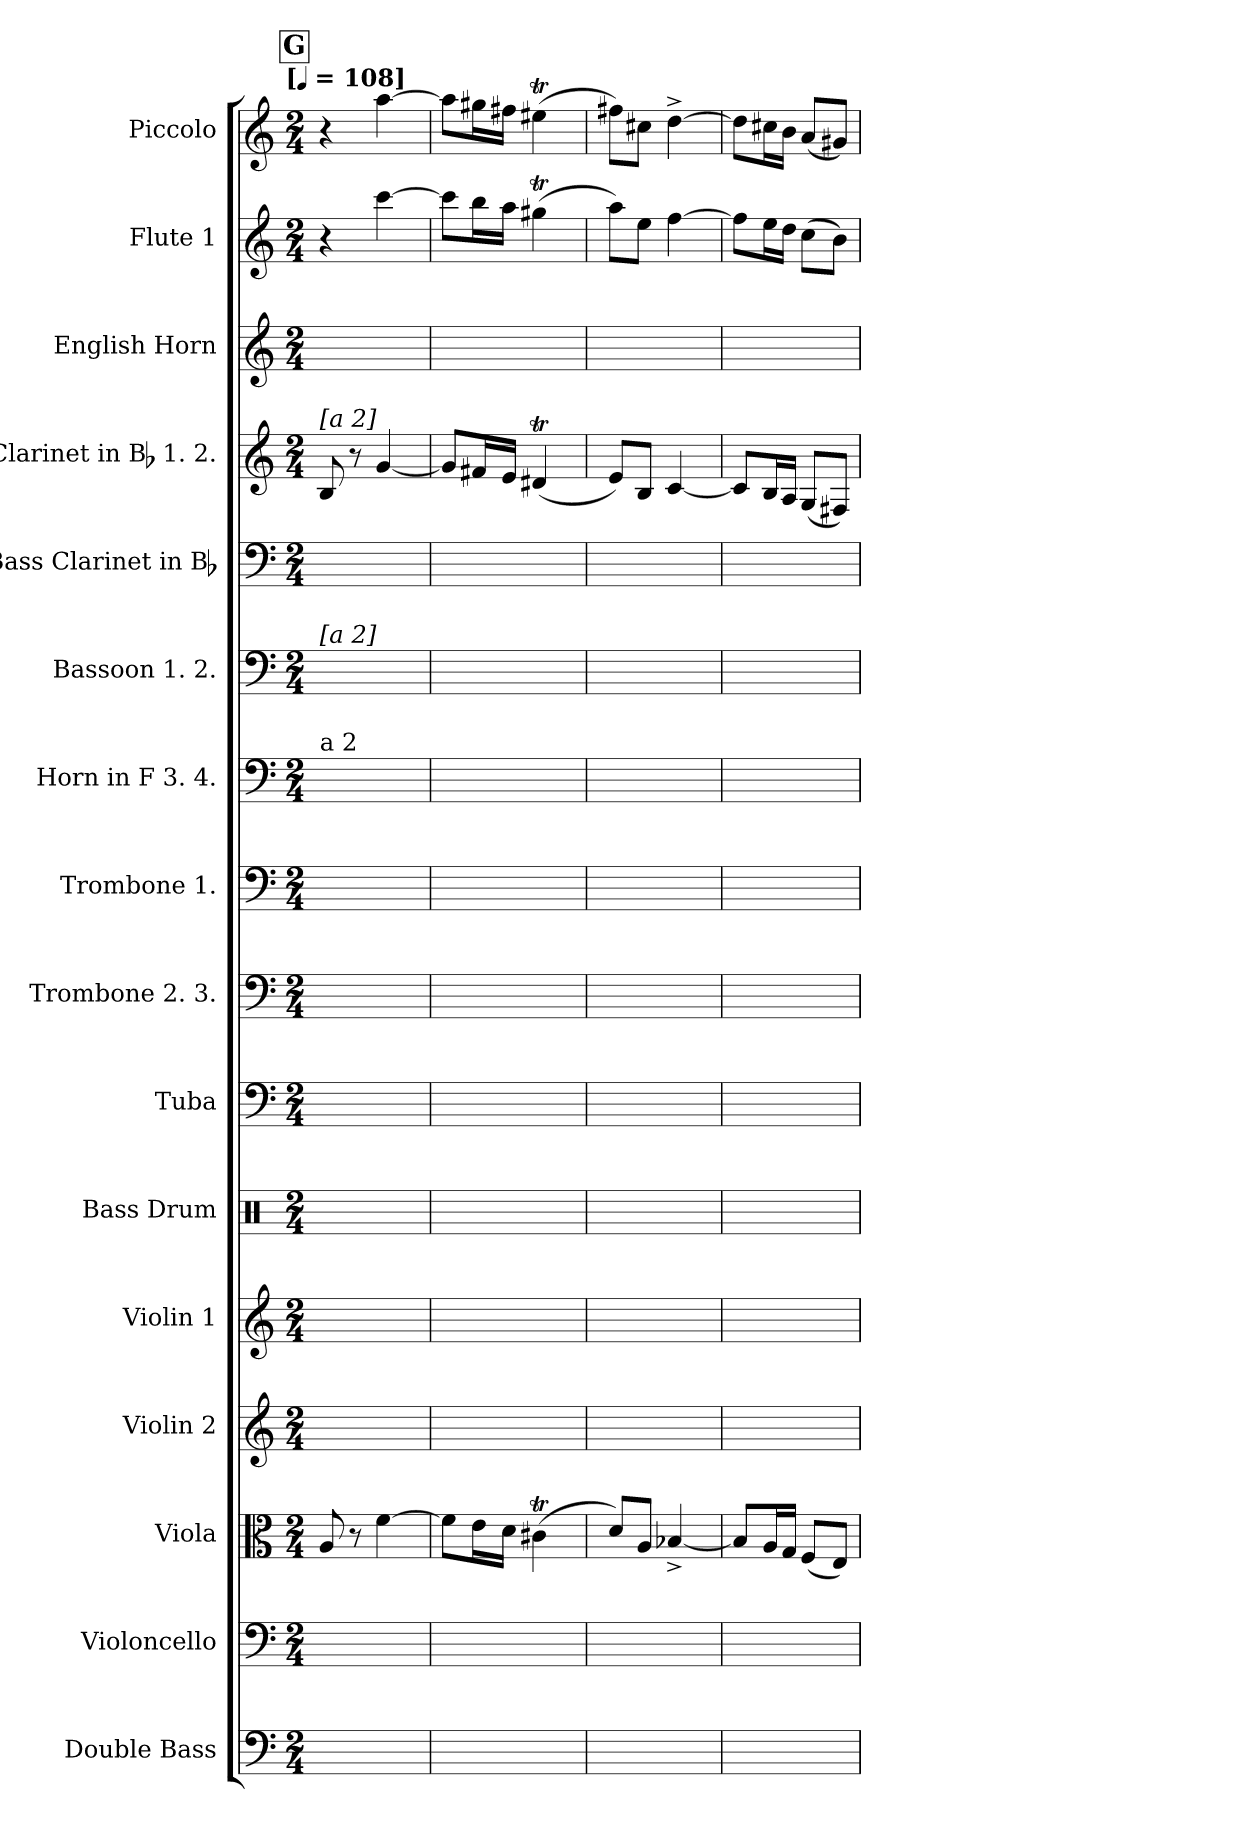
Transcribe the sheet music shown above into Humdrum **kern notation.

**kern	**kern	**kern	**kern	**kern	**kern	**kern	**kern	**kern	**kern	**kern	**kern	**kern	**kern	**kern	**kern
*part16	*part15	*part14	*part13	*part12	*part11	*part10	*part9	*part8	*part7	*part6	*part5	*part4	*part3	*part2	*part1
*staff16	*staff15	*staff14	*staff13	*staff12	*staff11	*staff10	*staff9	*staff8	*staff7	*staff6	*staff5	*staff4	*staff3	*staff2	*staff1
*I"Double Bass	*I"Violoncello	*I"Viola	*I"Violin 2	*I"Violin 1	*I"Bass Drum	*I"Tuba	*I"Trombone 2. 3.	*I"Trombone 1.	*I"Horn in F 3. 4.	*I"Bassoon 1. 2.	*I"Bass Clarinet in Bb	*I"Clarinet in Bb 1. 2.	*I"English Horn	*I"Flute 1	*I"Piccolo
*I'Db.	*I'Vc.	*I'Vla.	*	*	*I'B.D.	*I'Tba.	*I'Tbn.	*I'Tbn.	*I'Hn.	*I'Bsn.	*I'B. Cl.	*I'Cl.	*	*I'Fl.	*I'Picc.
*clefF4	*clefF4	*clefC3	*clefG2	*clefG2	*clefX	*clefF4	*clefF4	*clefF4	*clefF4	*clefF4	*clefF4	*clefG2	*clefG2	*clefG2	*clefG2
*ITrd7c12	*	*	*	*	*	*	*	*	*ITrd-3c-5	*	*ITrd1c2	*ITrd1c2	*ITrd4c7	*	*ITrd-7c-12
*k[]	*k[]	*k[]	*k[]	*k[]	*k[]	*k[]	*k[]	*k[]	*k[b-]	*k[]	*k[b-e-]	*k[b-e-]	*k[b-]	*k[]	*k[]
!!LO:TX:omd:t=[[quarter] = 108]
*M2/4	*M2/4	*M2/4	*M2/4	*M2/4	*M2/4	*M2/4	*M2/4	*M2/4	*M2/4	*M2/4	*M2/4	*M2/4	*M2/4	*M2/4	*M2/4
*MM108	*MM108	*MM108	*MM108	*MM108	*MM108	*MM108	*MM108	*MM108	*MM108	*MM108	*MM108	*MM108	*MM108	*MM108	*MM108
!!LO:REH:place=s1:t=G
=1	=1	=1	=1	=1	=1	=1	=1	=1	=1	=1	=1	=1	=1	=1	=1
!	!	!	!	!	!	!	!	!	!	!	!	!LO:TX:a:t=[a 2]	!	!	!
!	!	!	!	!	!	!	!	!	!	!LO:TX:a:t=[a 2]	!	!	!	!	!
!	!	!	!	!	!	!	!	!	!LO:TX:a:t=a 2	!	!	!	!	!	!
8ryy	8ryy	8A	8ryy	8ryy	8ryy	8ryy	8ryy	8ryy	8ryy	8ryy	8ryy	8Ai	8ryy	4r	4r
8ryy	8ryy	8r	8ryy	8ryy	8ryy	8ryy	8ryy	8ryy	8ryy	8ryy	8ryy	8r	8ryy	.	.
4ryy	4ryy	[4f	4ryy	4ryy	8ryy	8ryy	8ryy	8ryy	8ryy	4ryy	4ryy	[4f	4ryy	[4ccc	[4aaa
.	.	.	.	.	8ryy	8ryy	8ryy	8ryy	8ryy	.	.	.	.	.	.
=2	=2	=2	=2	=2	=2	=2	=2	=2	=2	=2	=2	=2	=2	=2	=2
2ryy	2ryy	8fL]	2ryy	2ryy	8ryy	8ryy	8ryy	8ryy	8ryy	2ryy	2ryy	8fL]	2ryy	8cccL]	8aaaL]
.	.	16eL	.	.	8ryy	8ryy	8ryy	8ryy	8ryy	.	.	16enL	.	16bbL	16ggg#XL
.	.	16dJJ	.	.	.	.	.	.	.	.	.	16dJJ	.	16aaJJ	16fff#XJJ
.	.	(4c#Xt	.	.	8ryy	8ryy	8ryy	8ryy	8ryy	.	.	(4c#Xt	.	(4gg#Xt	(4eee#Xt
.	.	.	.	.	8ryy	8ryy	8ryy	8ryy	8ryy	.	.	.	.	.	.
=3	=3	=3	=3	=3	=3	=3	=3	=3	=3	=3	=3	=3	=3	=3	=3
2ryy	2ryy	8dL)	2ryy	2ryy	4ryy	4ryy	8ryy	8ryy	4ryy	2ryy	2ryy	8dL)	2ryy	8aaL)	8fff#XL)
.	.	8AJ	.	.	.	.	8ryy	8ryy	.	.	.	8AJ	.	8eeJ	8ccc#XJ
.	.	[4B-X^	.	.	8ryy	8ryy	8ryy	8ryy	8ryy	.	.	[4B-	.	[4ff	[4ddd^
.	.	.	.	.	8ryy	8ryy	8ryy	8ryy	8ryy	.	.	.	.	.	.
=4	=4	=4	=4	=4	=4	=4	=4	=4	=4	=4	=4	=4	=4	=4	=4
2ryy	2ryy	8B-L]	2ryy	2ryy	8ryy	8ryy	8ryy	8ryy	8ryy	2ryy	2ryy	8B-L]	2ryy	8ffL]	8dddL]
.	.	16AL	.	.	8ryy	8ryy	8ryy	8ryy	8ryy	.	.	16AL	.	16eeL	16ccc#XL
.	.	16GJJ	.	.	.	.	.	.	.	.	.	16GJJ	.	16ddJJ	16bbJJ
.	.	(8FL	.	.	8ryy	8ryy	8ryy	8ryy	8ryy	.	.	(8FL	.	(8ccL	(8aaL
.	.	8EJ)	.	.	8ryy	8ryy	8ryy	8ryy	8ryy	.	.	8EnJ)	.	8bJ)	8gg#XJ)
=	=	=	=	=	=	=	=	=	=	=	=	=	=	=	=
*-	*-	*-	*-	*-	*-	*-	*-	*-	*-	*-	*-	*-	*-	*-	*-
